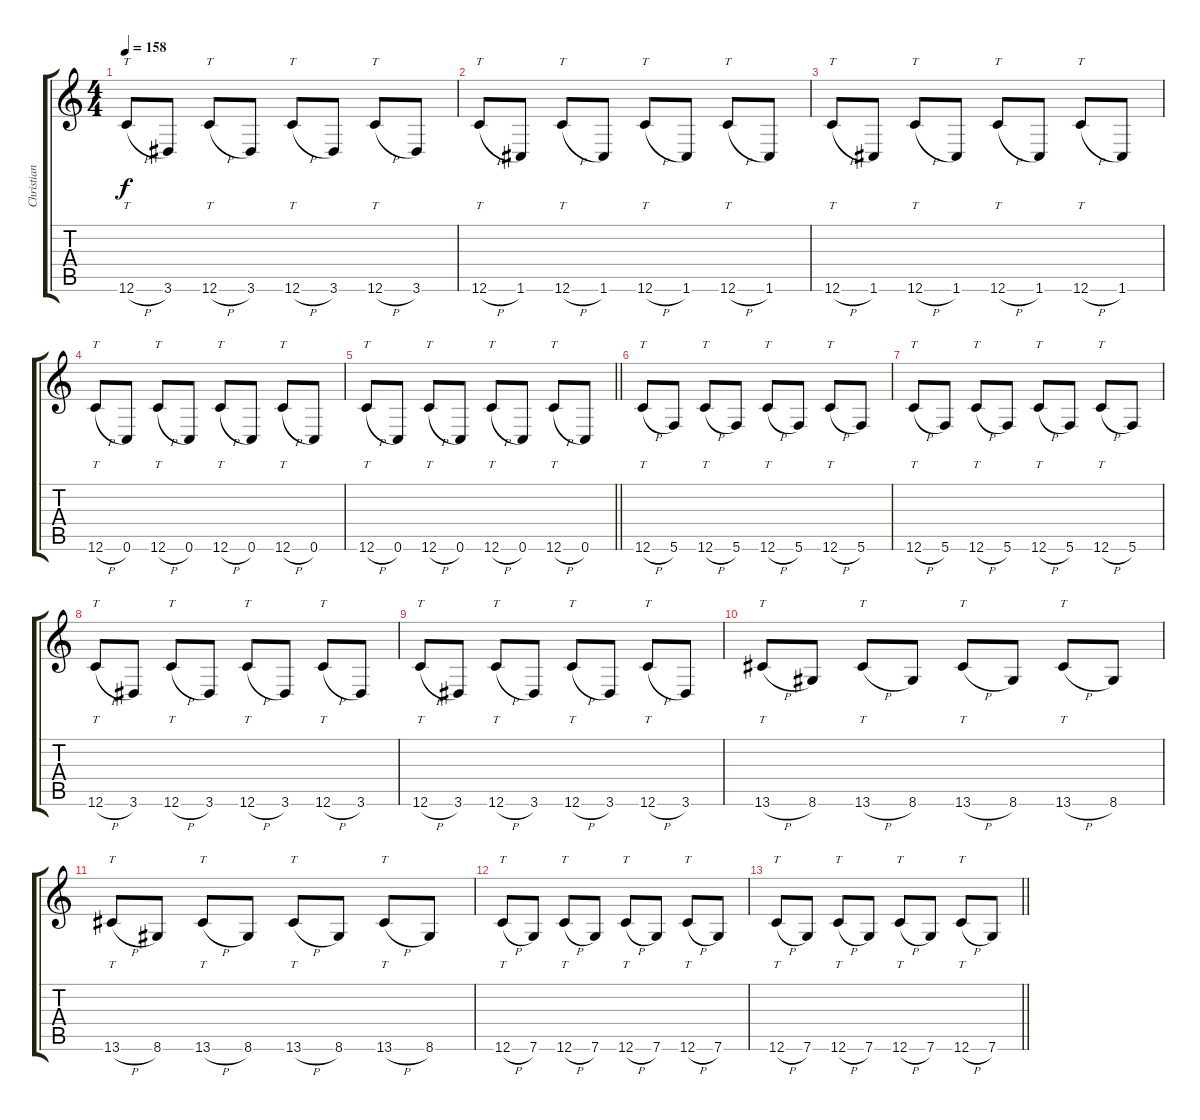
\track ("Christian Andreu" "Christian ") {instrument distortionguitar}
\staff {score tabs}
\tuning (D4 A3 F3 C3 G2 C2) {hide}
\ts (4 4)
\tempo 158
\clef g2
\ks c
12.6{h}.8{tt dy f} 3.6.8 12.6{h}.8{tt} 3.6.8 12.6{h}.8{tt} 3.6.8 12.6{h}.8{tt} 3.6.8 |
12.6{h}.8{tt} 1.6.8 12.6{h}.8{tt} 1.6.8 12.6{h}.8{tt} 1.6.8 12.6{h}.8{tt} 1.6.8 |
12.6{h}.8{tt} 1.6.8 12.6{h}.8{tt} 1.6.8 12.6{h}.8{tt} 1.6.8 12.6{h}.8{tt} 1.6.8 |
12.6{h}.8{tt} 0.6.8 12.6{h}.8{tt} 0.6.8 12.6{h}.8{tt} 0.6.8 12.6{h}.8{tt} 0.6.8 |
\barLineRight lightlight
12.6{h}.8{tt} 0.6.8 12.6{h}.8{tt} 0.6.8 12.6{h}.8{tt} 0.6.8 12.6{h}.8{tt} 0.6.8 |
\section ("" "")
12.6{h}.8{tt} 5.6.8 12.6{h}.8{tt} 5.6.8 12.6{h}.8{tt} 5.6.8 12.6{h}.8{tt} 5.6.8 |
12.6{h}.8{tt} 5.6.8 12.6{h}.8{tt} 5.6.8 12.6{h}.8{tt} 5.6.8 12.6{h}.8{tt} 5.6.8 |
12.6{h}.8{tt} 3.6.8 12.6{h}.8{tt} 3.6.8 12.6{h}.8{tt} 3.6.8 12.6{h}.8{tt} 3.6.8 |
12.6{h}.8{tt} 3.6.8 12.6{h}.8{tt} 3.6.8 12.6{h}.8{tt} 3.6.8 12.6{h}.8{tt} 3.6.8 |
13.6{h}.8{tt} 8.6.8 13.6{h}.8{tt} 8.6.8 13.6{h}.8{tt} 8.6.8 13.6{h}.8{tt} 8.6.8 |
13.6{h}.8{tt} 8.6.8 13.6{h}.8{tt} 8.6.8 13.6{h}.8{tt} 8.6.8 13.6{h}.8{tt} 8.6.8 |
12.6{h}.8{tt} 7.6.8 12.6{h}.8{tt} 7.6.8 12.6{h}.8{tt} 7.6.8 12.6{h}.8{tt} 7.6.8 |
\barLineRight lightlight
12.6{h}.8{tt} 7.6.8 12.6{h}.8{tt} 7.6.8 12.6{h}.8{tt} 7.6.8 12.6{h}.8{tt} 7.6.8{volume 0}
